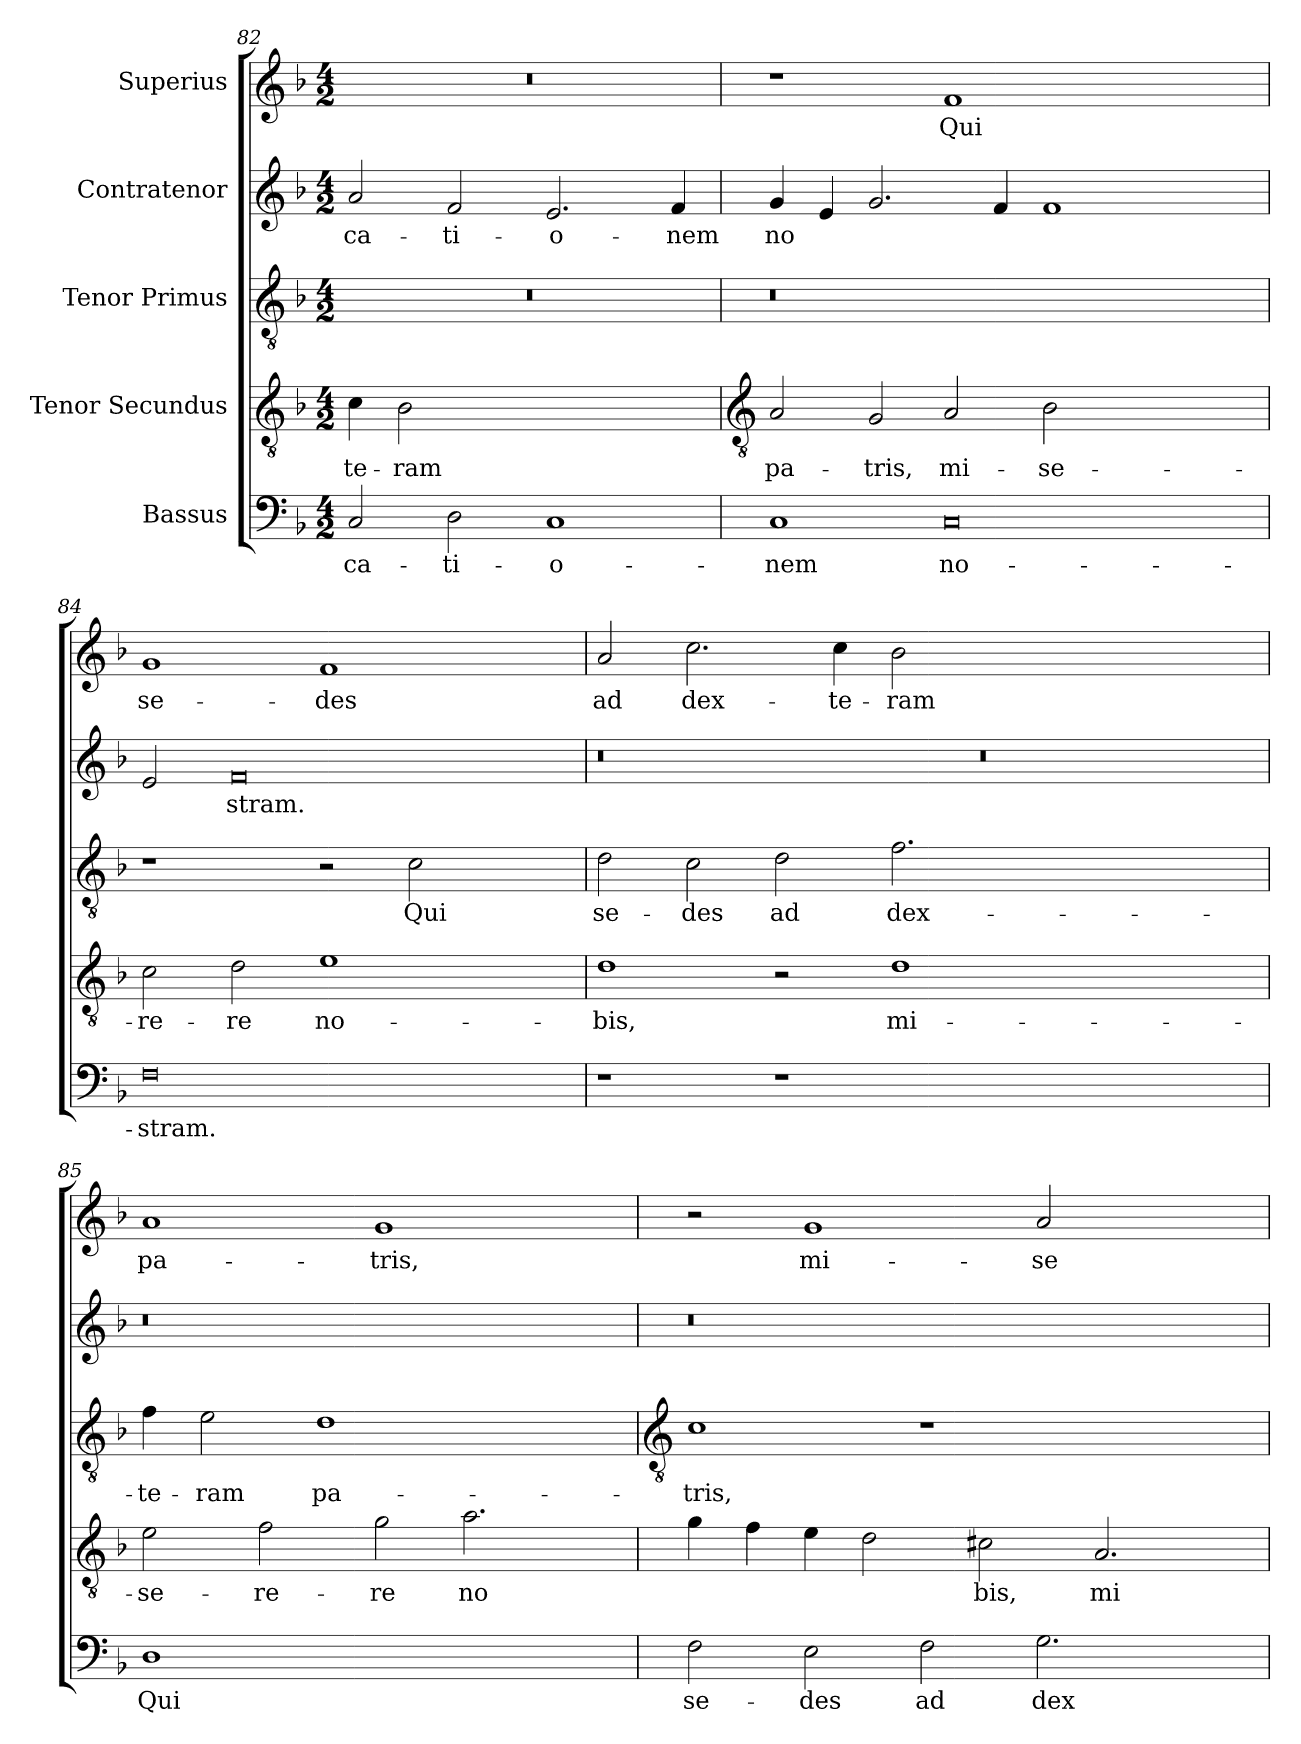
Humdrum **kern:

**kern	**text	**kern	**text	**kern	**text	**kern	**text	**kern	**text
*part5	*part5	*part4	*part4	*part3	*part3	*part2	*part2	*part1	*part1
*staff5	*staff5	*staff4	*staff4	*staff3	*staff3	*staff2	*staff2	*staff1	*staff1
*I"Bassus	*	*I"Tenor Secundus	*	*I"Tenor Primus	*	*I"Contratenor	*	*I"Superius	*
*clefF4	*	*clefGv2	*	*clefGv2	*	*clefG2	*	*clefG2	*
*k[b-]	*	*k[b-]	*	*k[b-]	*	*k[b-]	*	*k[b-]	*
*F:	*	*F:	*	*F:	*	*F:	*	*F:	*
*M4/2	*	*M4/2	*	*M4/2	*	*M4/2	*	*M4/2	*
=82B	=82B	=82B	=82B	=82B	=82B	=82B	=82B	=82B	=82B
!	!LO:LY:b	!	!LO:LY:b	!	!	!	!LO:LY:b	!	!
*	*	*^	*	*	*	*	*	*	*
2C	-ca-	4c	1ryy	-te-	0r	.	2a	-ca-	0r	.
!	!	!	!	!LO:LY:b	!	!	!	!	!	!
.	.	2B-	.	-ram	.	.	.	.	.	.
!	!LO:LY:b	!	!	!	!	!	!	!LO:LY:b	!	!
2D	-ti-	.	.	.	.	.	2f	-ti-	.	.
.	.	1ryy	.	.	.	.	.	.	.	.
!	!LO:LY:b	!	!	!	!	!	!	!LO:LY:b	!	!
1C	-o-	.	4ryy	.	.	.	2.e	-o-	.	.
.	.	.	2.ryy	.	.	.	.	.	.	.
!	!	!	!	!	!	!	!	!LO:LY:b	!	!
.	.	4ryy	.	.	.	.	4f	-nem	.	.
*	*	*v	*v	*	*	*	*	*	*	*
!!LO:LB:g=z
=83A	=83A	=83A	=83A	=83A	=83A	=83A	=83A	=83A	=83A
*	*	*clefGv2	*	*	*	*	*	*	*
!	!LO:LY:b	!	!LO:LY:b	!	!	!	!LO:LY:b	!	!
1C	-nem	2A	pa-	0r	.	4g	no	1r	.
.	.	.	.	.	.	4e	.	.	.
!	!	!	!LO:LY:b	!	!	!	!	!	!
.	.	2G	-tris,	.	.	2.g	.	.	.
!	!LO:LY:b	!	!LO:LY:b	!	!	!	!	!	!LO:LY:b
0C	no-	2A	mi-	.	.	.	.	1f	Qui
.	.	.	.	.	.	4f	.	.	.
!	!	!	!LO:LY:b	!	!	!	!	!	!
.	.	2B-	-se-	.	.	1f	.	.	.
.	.	1ryy	.	1ryy	.	.	.	1ryy	.
.	.	.	.	.	.	2ryy	.	.	.
=84A	=84A	=84A	=84A	=84A	=84A	=84A	=84A	=84A	=84A
!	!LO:LY:b	!	!LO:LY:b	!	!	!	!	!	!LO:LY:b
0F	-stram.	2c	-re-	1r	.	2e	.	1g	se-
!	!	!	!LO:LY:b	!	!	!	!LO:LY:b	!	!
.	.	2d	-re	.	.	0f	stram.	.	.
!	!	!	!LO:LY:b	!	!	!	!	!	!LO:LY:b
.	.	1e	no-	2r	.	.	.	1f	-des
!	!	!	!	!	!LO:LY:b	!	!	!	!
.	.	.	.	2c	Qui	.	.	.	.
2ryy	.	2ryy	.	2ryy	.	.	.	2ryy	.
!!LO:LB:g=z
=85	=85	=85	=85	=85	=85	=85	=85	=85	=85
!	!	!	!LO:LY:b	!	!LO:LY:b	!	!	!	!LO:LY:b
1r	.	1d	-bis,	2d	se-	0r	.	2a	ad
!	!	!	!	!	!LO:LY:b	!	!	!	!LO:LY:b
.	.	.	.	2c	-des	.	.	2.cc	dex-
!	!	!	!	!	!LO:LY:b	!	!	!	!
1r	.	2r	.	2d	ad	.	.	.	.
!	!	!	!	!	!	!	!	!	!LO:LY:b
.	.	.	.	.	.	.	.	4cc	-te-
!	!	!	!LO:LY:b	!	!LO:LY:b	!	!	!	!LO:LY:b
.	.	1d	mi-	2.f	dex-	.	.	2b-	-ram
0ryy	.	.	.	.	.	0r	.	0ryy	.
.	.	.	.	1..ryy	.	.	.	.	.
.	.	1.ryy	.	.	.	.	.	.	.
!!LO:LB:g=z
=85A	=85A	=85A	=85A	=85A	=85A	=85A	=85A	=85A	=85A
!	!LO:LY:b	!	!LO:LY:b	!	!LO:LY:b	!	!	!	!LO:LY:b
1D	Qui	2e	-se-	4f	-te-	0r	.	1a	pa-
!	!	!	!	!	!LO:LY:b	!	!	!	!
.	.	.	.	2e	-ram	.	.	.	.
!	!	!	!LO:LY:b	!	!	!	!	!	!
.	.	2f	-re-	.	.	.	.	.	.
!	!	!	!	!	!LO:LY:b	!	!	!	!
.	.	.	.	1d	pa-	.	.	.	.
!	!	!	!LO:LY:b	!	!	!	!	!	!LO:LY:b
1ryy	.	2g	-re	.	.	.	.	1g	-tris,
!	!	!	!LO:LY:b	!	!	!	!	!	!
.	.	2.a	no	.	.	.	.	.	.
.	.	.	.	2ryy	.	.	.	.	.
4ryy	.	.	.	.	.	4ryy	.	4ryy	.
!!LO:LB:g=z
=86A	=86A	=86A	=86A	=86A	=86A	=86A	=86A	=86A	=86A
*	*	*	*	*clefGv2	*	*	*	*	*
!	!LO:LY:b	!	!	!	!LO:LY:b	!	!	!	!
2F	se-	4g	.	1c	-tris,	0r	.	2r	.
.	.	4f	.	.	.	.	.	.	.
!	!LO:LY:b	!	!	!	!	!	!	!	!LO:LY:b
2E	-des	4e	.	.	.	.	.	1g	mi-
.	.	2d	.	.	.	.	.	.	.
!	!LO:LY:b	!	!	!	!	!	!	!	!
2F	ad	.	.	1r	.	.	.	.	.
!	!	!	!LO:LY:b	!	!	!	!	!	!
.	.	2c#X	bis,	.	.	.	.	.	.
!	!LO:LY:b	!	!	!	!	!	!	!	!LO:LY:b
2.G	dex-	.	.	.	.	.	.	2a	-se-
!	!	!	!LO:LY:b	!	!	!	!	!	!
.	.	2.A	mi-	.	.	.	.	.	.
.	.	.	.	2ryy	.	2ryy	.	2ryy	.
4ryy	.	.	.	.	.	.	.	.	.
=	=	=	=	=	=	=	=	=	=
*-	*-	*-	*-	*-	*-	*-	*-	*-	*-
